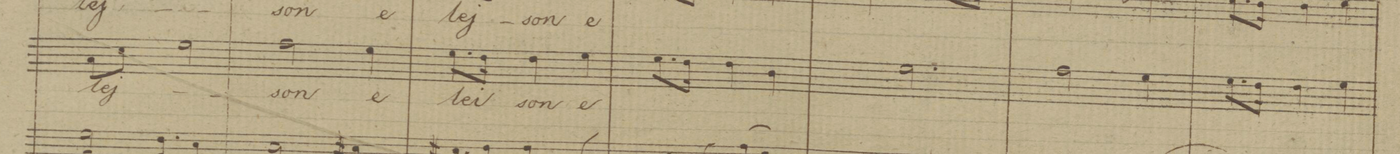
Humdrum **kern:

**kern	**dynam	**text	**text
*I"Basso	*	*	*
*clefF4	*	*	*
*k[b-]	*	*	*
*M3/4	*	*	*
8C\L	.	-lej-	.
8E\J	.	.	.
2G\	.	.	.
=35	=35	=35	=35
2A\	.	-son	.
4G\	.	e-	.
=36	=36	=36	=36
8.G\L	.	-lei-	.
*16\right	*	*	*
16F\Jk	.	.	.
4F\	.	-son	.
4G\	.	e	.
=37	=37	=37	=37
8.G\L	p	.	.
16F\Jk	.	.	.
4F\	.	.	.
4D\	.	.	.
=38	=38	=38	=38
2.G\	.	.	.
=39	=39	=39	=39
2A\	.	.	.
4G\	.	.	.
=40	=40	=40	=40
8.G\L	.	.	.
16F\Jk	.	.	.
4F\	.	.	.
4G\	p	.	.
=41	=41	=41	=41
*-	*-	*-	*-
